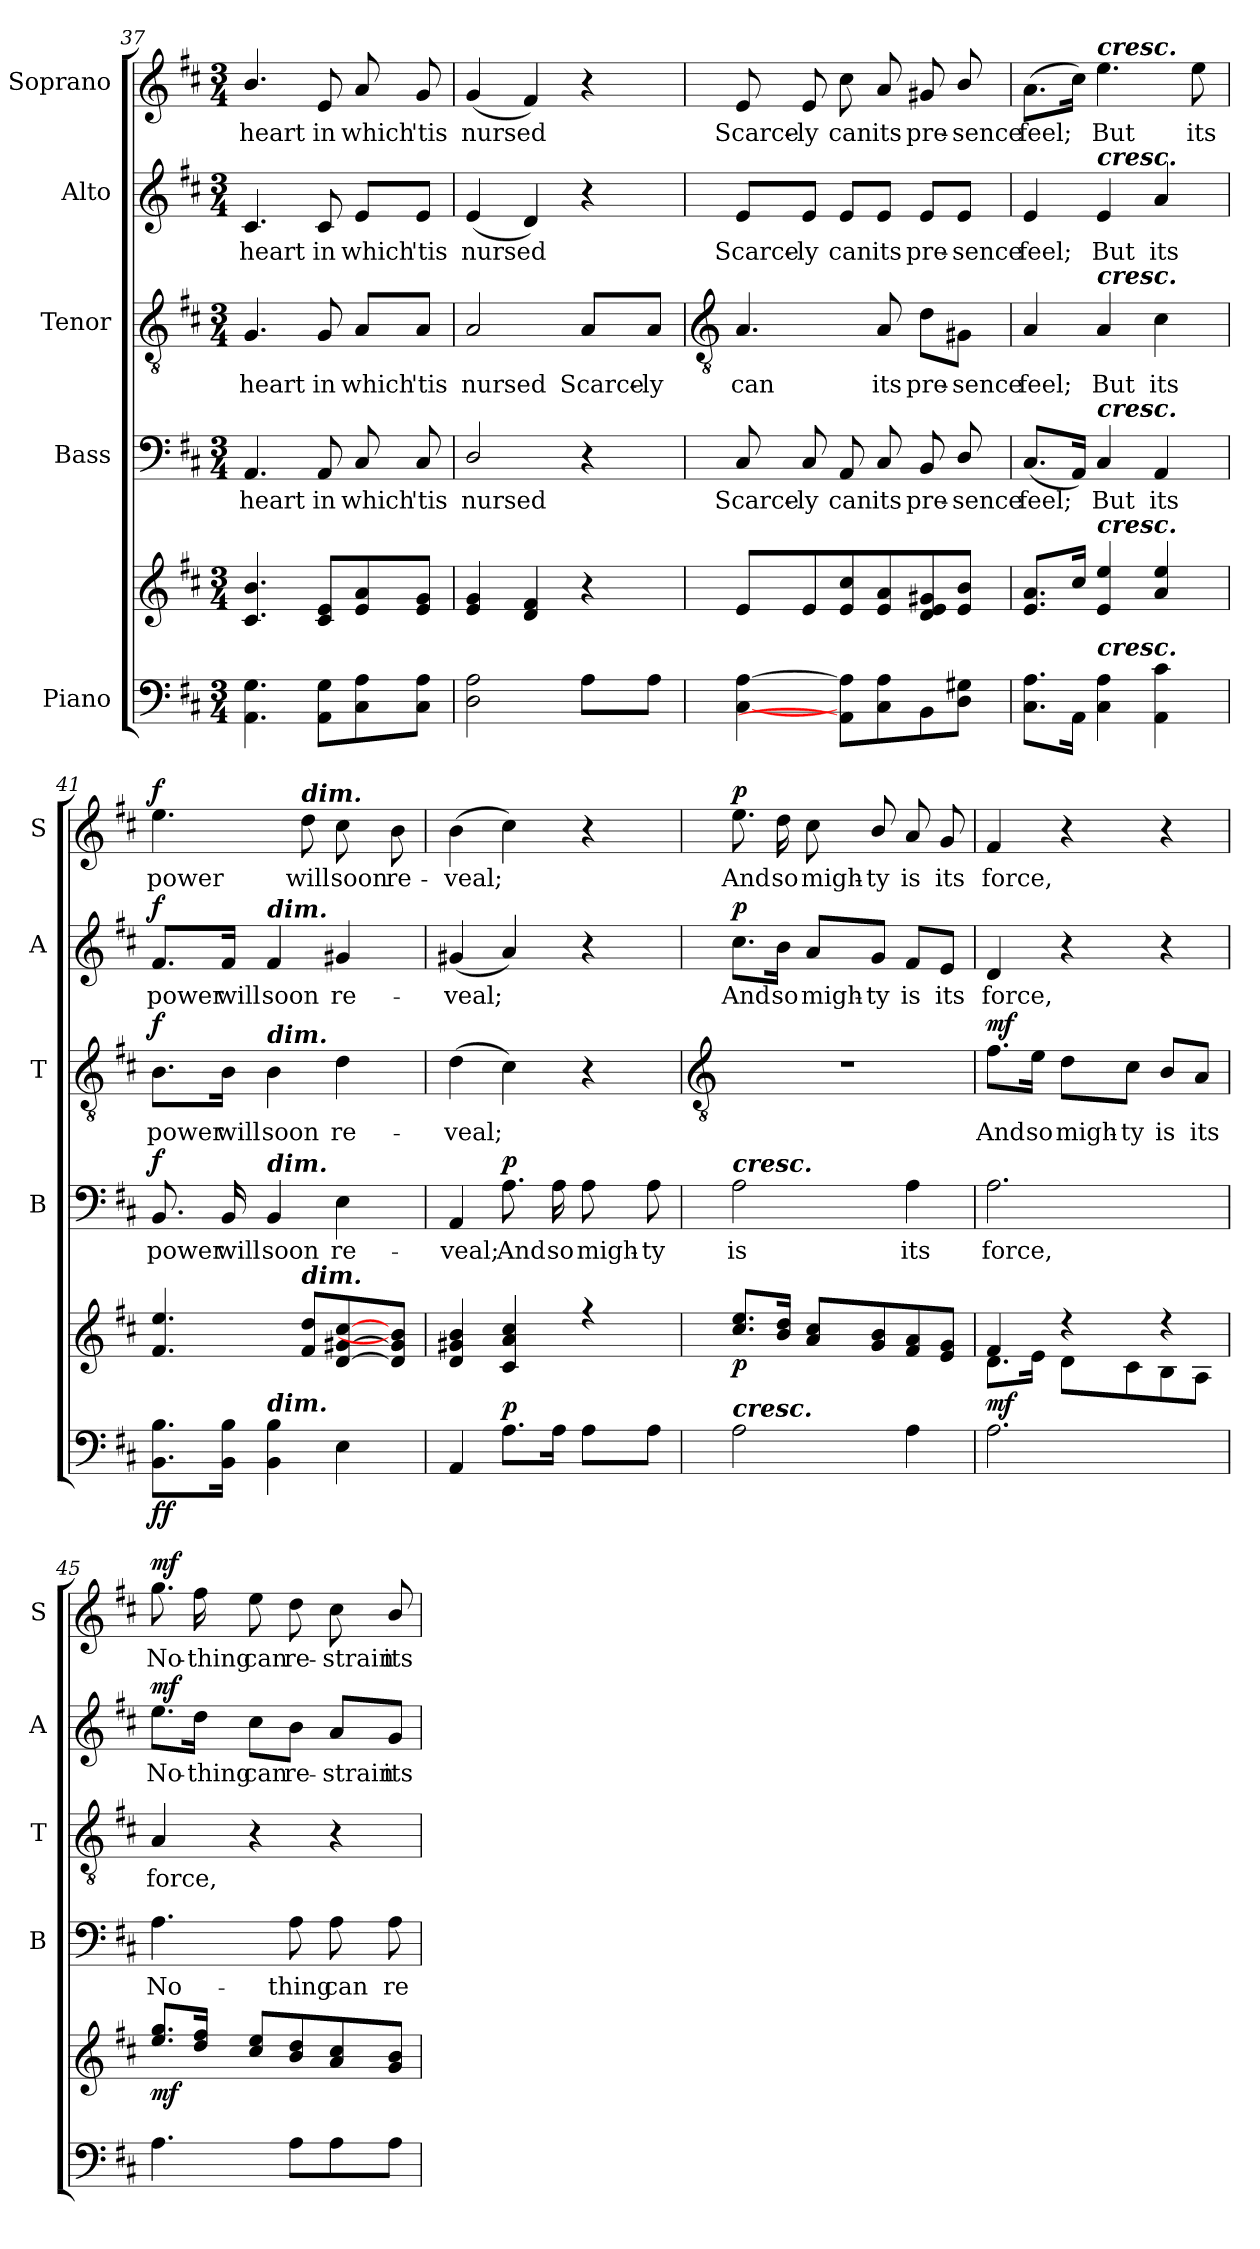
**kern	**kern	**dynam	**kern	**text	**dynam	**kern	**text	**dynam	**kern	**text	**dynam	**kern	**text	**dynam
*part5	*part5	*part5	*part4	*part4	*part4	*part3	*part3	*part3	*part2	*part2	*part2	*part1	*part1	*part1
*staff6	*staff5	*staff5/6	*staff4	*staff4	*staff4	*staff3	*staff3	*staff3	*staff2	*staff2	*staff2	*staff1	*staff1	*staff1
*I"Piano	*	*	*I"Bass	*	*	*I"Tenor	*	*	*I"Alto	*	*	*I"Soprano	*	*
*	*	*	*I'B	*	*	*I'T	*	*	*I'A	*	*	*I'S	*	*
*clefF4	*clefG2	*	*clefF4	*	*	*clefGv2	*	*	*clefG2	*	*	*clefG2	*	*
*k[f#c#]	*k[f#c#]	*	*k[f#c#]	*	*	*k[f#c#]	*	*	*k[f#c#]	*	*	*k[f#c#]	*	*
*D:	*D:	*	*D:	*	*	*D:	*	*	*D:	*	*	*D:	*	*
*M3/4	*M3/4	*	*M3/4	*	*	*M3/4	*	*	*M3/4	*	*	*M3/4	*	*
=37	=37	=37	=37	=37	=37	=37	=37	=37	=37	=37	=37	=37	=37	=37
!	!	!	!	!LO:LY:b	!	!	!LO:LY:b	!	!	!LO:LY:b	!	!	!LO:LY:b	!
4.AA 4.G	4.c#/ 4.b/	.	4.AA	heart	.	4.G	heart	.	4.c#	heart	.	4.b/	heart	.
!	!	!	!	!LO:LY:b	!	!	!LO:LY:b	!	!	!LO:LY:b	!	!	!LO:LY:b	!
8AA 8GL	8c# 8eL	.	8AA	in	.	8G	in	.	8c#	in	.	8e	in	.
!	!	!	!	!LO:LY:b	!	!	!LO:LY:b	!	!	!LO:LY:b	!	!	!LO:LY:b	!
8C# 8A	8e 8a	.	8C#	which	.	8A/L	which	.	8e/L	which	.	8a	which	.
!	!	!	!	!LO:LY:b	!	!	!LO:LY:b	!	!	!LO:LY:b	!	!	!LO:LY:b	!
8C# 8AJ	8e 8gJ	.	8C#	'tis	.	8A/J	'tis	.	8e/J	'tis	.	8g	'tis	.
=38	=38	=38	=38	=38	=38	=38	=38	=38	=38	=38	=38	=38	=38	=38
!	!	!	!	!LO:LY:b	!	!	!LO:LY:b	!	!	!LO:LY:b	!	!	!LO:LY:b	!
2D\ 2A\	4e 4g	.	2D/	nursed	.	2A	nursed	.	(<4e	nursed	.	(<4g	nursed	.
.	4d 4f#	.	.	.	.	.	.	.	4d)	.	.	4f#)	.	.
!	!	!	!	!	!	!	!LO:LY:b	!	!	!	!	!	!	!
8AL	4r	.	4r	.	.	8A/L	Scarce-	.	4r	.	.	4r	.	.
!	!	!	!	!	!	!	!LO:LY:b	!	!	!	!	!	!	!
8AJ	.	.	.	.	.	8A/J	-ly	.	.	.	.	.	.	.
!!LO:LB:g=z
=39	=39	=39	=39	=39	=39	=39	=39	=39	=39	=39	=39	=39	=39	=39
*	*	*	*	*	*	*clefGv2	*	*	*	*	*	*	*	*
*	*^	*	*	*	*	*	*	*	*	*	*	*	*	*
!	!	!LO:N:vis=1	!	!	!LO:LY:b	!	!	!LO:LY:b	!	!	!LO:LY:b	!	!	!LO:LY:b	!
[4C# [4A	8eL	2.ryy	.	8C#	Scarce-	.	4.A	can	.	8e/L	Scarce-	.	8e	Scarce-	.
!	!	!	!	!	!LO:LY:b	!	!	!	!	!	!LO:LY:b	!	!	!LO:LY:b	!
.	8e	.	.	8C#	-ly	.	.	.	.	8e/J	-ly	.	8e	-ly	.
!	!	!	!	!	!LO:LY:b	!	!	!	!	!	!LO:LY:b	!	!	!LO:LY:b	!
8AA] 8A]L	8e 8cc#	.	.	8AA	can	.	.	.	.	8e/L	can	.	8cc#	can	.
!	!	!	!	!	!LO:LY:b	!	!	!LO:LY:b	!	!	!LO:LY:b	!	!	!LO:LY:b	!
8C# 8A	8e 8a	.	.	8C#	its	.	8A	its	.	8e/J	its	.	8a	its	.
!	!	!	!	!	!LO:LY:b	!	!	!LO:LY:b	!	!	!LO:LY:b	!	!	!LO:LY:b	!
8BB	8d 8e 8g#X	.	.	8BB	pre-	.	8d\L	pre-	.	8e/L	pre-	.	8g#X	pre-	.
!	!	!	!	!	!LO:LY:b	!	!	!LO:LY:b	!	!	!LO:LY:b	!	!	!LO:LY:b	!
8D\ 8G#X\J	8e 8bJ	.	.	8D/	-sence	.	8G#X\J	-sence	.	8e/J	-sence	.	8b/	-sence	.
=40	=40	=40	=40	=40	=40	=40	=40	=40	=40	=40	=40	=40	=40	=40	=40
!	!	!LO:N:vis=1	!	!	!LO:LY:b	!	!	!LO:LY:b	!	!	!LO:LY:b	!	!	!LO:LY:b	!
8.C# 8.AL	8.e 8.aL	2.ryy	.	(<8.C#L	feel;	.	4A	feel;	.	4e	feel;	.	(>8.aL	feel;	.
16AAJ	16cc#J	.	.	16AAJ)	.	.	.	.	.	.	.	.	16cc#J)	.	.
!	!	!	!	!	!	!	!	!	!	!	!	!	!LO:TX:a:Bi:t=cresc.	!	!
!	!	!	!	!	!	!	!	!	!	!LO:TX:a:Bi:t=cresc.	!	!	!	!	!
!	!	!	!	!	!	!	!LO:TX:a:Bi:t=cresc.	!	!	!	!	!	!	!	!
!	!	!	!	!LO:TX:a:Bi:t=cresc.	!	!	!	!	!	!	!	!	!	!	!
!	!LO:TX:a:Bi:t=cresc.	!	!	!	!	!	!	!	!	!	!	!	!	!	!
!LO:TX:a:Bi:t=cresc.	!	!	!	!	!	!	!	!	!	!	!	!	!	!	!
!	!	!	!	!	!LO:LY:b	!	!	!LO:LY:b	!	!	!LO:LY:b	!	!	!LO:LY:b	!
4C# 4A	4e 4ee	.	.	4C#	But	.	4A	But	.	4e	But	.	4.ee	But	.
!	!	!	!	!	!LO:LY:b	!	!	!LO:LY:b	!	!	!LO:LY:b	!	!	!	!
4AA 4c#	4a 4ee	.	.	4AA	its	.	4c#	its	.	4a	its	.	.	.	.
!	!	!	!	!	!	!	!	!	!	!	!	!	!	!LO:LY:b	!
.	.	.	.	.	.	.	.	.	.	.	.	.	8ee	its	.
=41	=41	=41	=41	=41	=41	=41	=41	=41	=41	=41	=41	=41	=41	=41	=41
!	!	!LO:N:vis=1	!LO:DY:b=2	!	!LO:LY:b	!	!	!LO:LY:b	!	!	!LO:LY:b	!	!	!LO:LY:b	!
!	!	!	!LO:DY:n=1:b	!	!	!LO:DY:b	!	!	!LO:DY:b	!	!	!LO:DY:b	!	!	!LO:DY:b
8.BB 8.BL	4.f# 4.ee	2.ryy	f f	8.BB	power	f	8.B\L	power	f	8.f#/L	power	f	4.ee	power	f
!	!	!	!	!	!LO:LY:b	!	!	!LO:LY:b	!	!	!LO:LY:b	!	!	!	!
16BB 16BJ	.	.	.	16BB	will	.	16B\Jk	will	.	16f#/Jk	will	.	.	.	.
!	!	!	!	!	!	!	!	!	!	!LO:TX:a:Bi:t=dim.	!	!	!	!	!
!	!	!	!	!	!	!	!LO:TX:a:Bi:t=dim.	!	!	!	!	!	!	!	!
!	!	!	!	!LO:TX:a:Bi:t=dim.	!	!	!	!	!	!	!	!	!	!	!
!LO:TX:a:Bi:t=dim.	!	!	!	!	!	!	!	!	!	!	!	!	!	!	!
!	!	!	!	!	!LO:LY:b	!	!	!LO:LY:b	!	!	!LO:LY:b	!	!	!	!
4BB 4B	.	.	.	4BB	soon	.	4B	soon	.	4f#	soon	.	.	.	.
!	!	!	!	!	!	!	!	!	!	!	!	!	!LO:TX:a:Bi:t=dim.	!	!
!	!LO:TX:a:Bi:t=dim.	!	!	!	!	!	!	!	!	!	!	!	!	!	!
!	!	!	!	!	!	!	!	!	!	!	!	!	!	!LO:LY:b	!
.	8f# 8ddL	.	.	.	.	.	.	.	.	.	.	.	8dd	will	.
!	!	!	!	!	!LO:LY:b	!	!	!LO:LY:b	!	!	!LO:LY:b	!	!	!LO:LY:b	!
4E	[8d [8g#X [8cc#	.	.	4E	re-	.	4d	re-	.	4g#X	re-	.	8cc#	soon	.
!	!	!	!	!	!	!	!	!	!	!	!	!	!	!LO:LY:b	!
.	8d] 8g#] 8b]J	.	.	.	.	.	.	.	.	.	.	.	8b	re-	.
=42	=42	=42	=42	=42	=42	=42	=42	=42	=42	=42	=42	=42	=42	=42	=42
!	!	!LO:N:vis=1	!	!	!LO:LY:b	!	!	!LO:LY:b	!	!	!LO:LY:b	!	!	!LO:LY:b	!
4AA	4d 4g#X 4b	2.ryy	.	4AA	-veal;	.	(>4d	-veal;	.	(<4g#X	-veal;	.	(>4b	-veal;	.
!	!	!	!LO:DY:a=2	!	!LO:LY:b	!LO:DY:b	!	!	!	!	!	!	!	!	!
8.AL	4c# 4a 4cc#	.	p	8.A	And	p	4c#)	.	.	4a)	.	.	4cc#)	.	.
!	!	!	!	!	!LO:LY:b	!	!	!	!	!	!	!	!	!	!
16AJ	.	.	.	16A	so	.	.	.	.	.	.	.	.	.	.
!	!	!	!	!	!LO:LY:b	!	!	!	!	!	!	!	!	!	!
8AL	4r	.	.	8A	migh-	.	4r	.	.	4r	.	.	4r	.	.
!	!	!	!	!	!LO:LY:b	!	!	!	!	!	!	!	!	!	!
8AJ	.	.	.	8A	-ty	.	.	.	.	.	.	.	.	.	.
!!LO:LB:g=z
=43	=43	=43	=43	=43	=43	=43	=43	=43	=43	=43	=43	=43	=43	=43	=43
*	*	*	*	*	*	*	*clefGv2	*	*	*	*	*	*	*	*
!	!	!	!	!LO:TX:a:Bi:t=cresc.	!	!	!	!	!	!	!	!	!	!	!
!LO:TX:a:Bi:t=cresc.	!	!	!	!	!	!	!	!	!	!	!	!	!	!	!
!	!	!LO:N:vis=1	!LO:DY:b	!	!LO:LY:b	!	!LO:N:vis=1	!	!	!	!LO:LY:b	!LO:DY:b	!	!LO:LY:b	!LO:DY:b
2A	8.cc# 8.eeL	2.ryy	p	2A	is	.	2.r	.	.	8.cc#\L	And	p	8.ee	And	p
!	!	!	!	!	!	!	!	!	!	!	!LO:LY:b	!	!	!LO:LY:b	!
.	16b 16ddJ	.	.	.	.	.	.	.	.	16b\Jk	so	.	16dd	so	.
!	!	!	!	!	!	!	!	!	!	!	!LO:LY:b	!	!	!LO:LY:b	!
.	8a 8cc#L	.	.	.	.	.	.	.	.	8a/L	migh-	.	8cc#	migh-	.
!	!	!	!	!	!	!	!	!	!	!	!LO:LY:b	!	!	!LO:LY:b	!
.	8g/ 8b/	.	.	.	.	.	.	.	.	8g/J	-ty	.	8b/	-ty	.
!	!	!	!	!	!LO:LY:b	!	!	!	!	!	!LO:LY:b	!	!	!LO:LY:b	!
4A	8f# 8a	.	.	4A	its	.	.	.	.	8f#/L	is	.	8a	is	.
!	!	!	!	!	!	!	!	!	!	!	!LO:LY:b	!	!	!LO:LY:b	!
.	8e 8gJ	.	.	.	.	.	.	.	.	8e/J	its	.	8g	its	.
=44	=44	=44	=44	=44	=44	=44	=44	=44	=44	=44	=44	=44	=44	=44	=44
!	!	!	!LO:DY:b	!	!LO:LY:b	!	!	!LO:LY:b	!LO:DY:b	!	!LO:LY:b	!	!	!LO:LY:b	!
2.A	4f#	8.d\L	mf	2.A	force,	.	8.f#\L	And	mf	4d	force,	.	4f#	force,	.
!	!	!	!	!	!	!	!	!LO:LY:b	!	!	!	!	!	!	!
.	.	16e\J	.	.	.	.	16e\Jk	so	.	.	.	.	.	.	.
!	!	!	!	!	!	!	!	!LO:LY:b	!	!	!	!	!	!	!
.	4r	8d\L	.	.	.	.	8d\L	migh-	.	4r	.	.	4r	.	.
!	!	!	!	!	!	!	!	!LO:LY:b	!	!	!	!	!	!	!
.	.	8c#\	.	.	.	.	8c#\J	-ty	.	.	.	.	.	.	.
!	!	!	!	!	!	!	!	!LO:LY:b	!	!	!	!	!	!	!
.	4r	8B/	.	.	.	.	8B/L	is	.	4r	.	.	4r	.	.
!	!	!	!	!	!	!	!	!LO:LY:b	!	!	!	!	!	!	!
.	.	8A\J	.	.	.	.	8A/J	its	.	.	.	.	.	.	.
=45	=45	=45	=45	=45	=45	=45	=45	=45	=45	=45	=45	=45	=45	=45	=45
!	!	!LO:N:vis=1	!LO:DY:b	!	!LO:LY:b	!	!	!LO:LY:b	!	!	!LO:LY:b	!LO:DY:b	!	!LO:LY:b	!LO:DY:b
4.A	8.ee 8.ggL	2.ryy	mf	4.A	No-	.	4A	force,	.	8.ee\L	No-	mf	8.gg	No-	mf
!	!	!	!	!	!	!	!	!	!	!	!LO:LY:b	!	!	!LO:LY:b	!
.	16dd 16ff#J	.	.	.	.	.	.	.	.	16dd\Jk	-thing	.	16ff#	-thing	.
!	!	!	!	!	!	!	!	!	!	!	!LO:LY:b	!	!	!LO:LY:b	!
.	8cc# 8eeL	.	.	.	.	.	4r	.	.	8cc#\L	can	.	8ee	can	.
!	!	!	!	!	!LO:LY:b	!	!	!	!	!	!LO:LY:b	!	!	!LO:LY:b	!
8AL	8b 8dd	.	.	8A	-thing	.	.	.	.	8b\J	re-	.	8dd	re-	.
!	!	!	!	!	!LO:LY:b	!	!	!	!	!	!LO:LY:b	!	!	!LO:LY:b	!
8A	8a 8cc#	.	.	8A	can	.	4r	.	.	8a/L	-strain	.	8cc#	-strain	.
!	!	!	!	!	!LO:LY:b	!	!	!	!	!	!LO:LY:b	!	!	!LO:LY:b	!
8AJ	8g/ 8b/J	.	.	8A	re-	.	.	.	.	8g/J	its	.	8b/	its	.
*	*v	*v	*	*	*	*	*	*	*	*	*	*	*	*	*
=	=	=	=	=	=	=	=	=	=	=	=	=	=	=
*-	*-	*-	*-	*-	*-	*-	*-	*-	*-	*-	*-	*-	*-	*-
